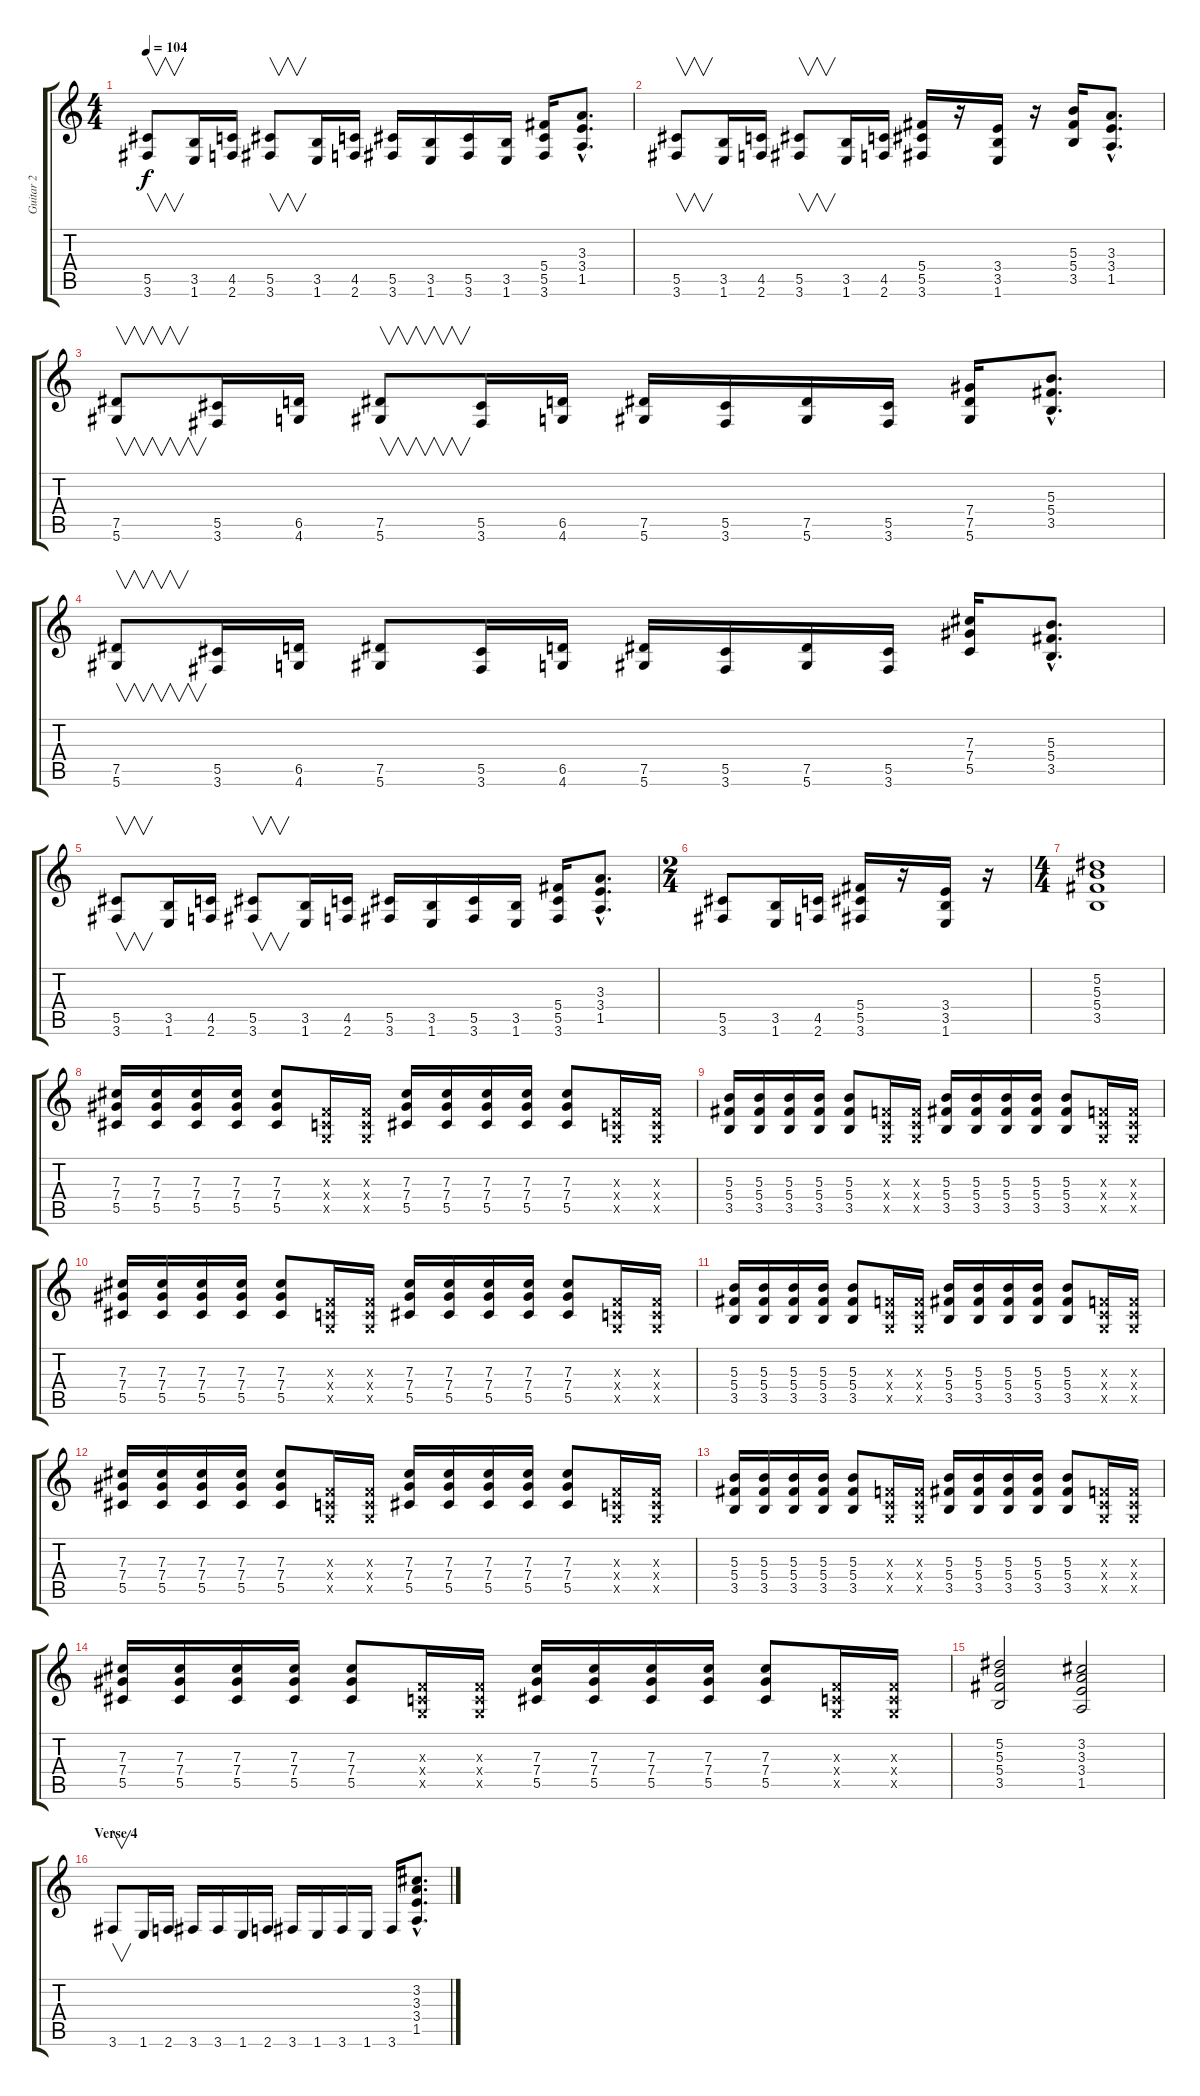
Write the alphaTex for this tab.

\track ("Guitar 2" "Guitar 2") {instrument overdrivenguitar}
\staff {score tabs}
\tuning (Eb4 Bb3 Gb3 Db3 Ab2 Eb2) {hide}
\ts (4 4)
\tempo 104
\clef g2
\ks c
(5.5 3.6).8{v dy f} (3.5 1.6).16 (4.5 2.6).16 (5.5 3.6).8{v} (3.5 1.6).16 (4.5 2.6).16 (5.5 3.6).16 (3.5 1.6).16 (5.5 3.6).16 (3.5 1.6).16 (5.4 5.5 3.6).16 (3.3{hac} 3.4{hac} 1.5{hac}).8{d} |
(5.5 3.6).8{v} (3.5 1.6).16 (4.5 2.6).16 (5.5 3.6).8{v} (3.5 1.6).16 (4.5 2.6).16 (5.4 5.5 3.6).16 r.16 (3.4 3.5 1.6).16 r.16 (5.3 5.4 3.5).16 (3.3{hac} 3.4{hac} 1.5{hac}).8{d} |
(7.5 5.6).8{v} (5.5 3.6).16 (6.5 4.6).16 (7.5 5.6).8{v} (5.5 3.6).16 (6.5 4.6).16 (7.5 5.6).16 (5.5 3.6).16 (7.5 5.6).16 (5.5 3.6).16 (7.4 7.5 5.6).16 (5.3{hac} 5.4{hac} 3.5{hac}).8{d} |
(7.5 5.6).8{v} (5.5 3.6).16 (6.5 4.6).16 (7.5 5.6).8 (5.5 3.6).16 (6.5 4.6).16 (7.5 5.6).16 (5.5 3.6).16 (7.5 5.6).16 (5.5 3.6).16 (7.3 7.4 5.5).16 (5.3{hac} 5.4{hac} 3.5{hac}).8{d} |
(5.5 3.6).8{v} (3.5 1.6).16 (4.5 2.6).16 (5.5 3.6).8{v} (3.5 1.6).16 (4.5 2.6).16 (5.5 3.6).16 (3.5 1.6).16 (5.5 3.6).16 (3.5 1.6).16 (5.4 5.5 3.6).16 (3.3{hac} 3.4{hac} 1.5{hac}).8{d} |
\ts (2 4)
(5.5 3.6).8 (3.5 1.6).16 (4.5 2.6).16 (5.4 5.5 3.6).16 r.16 (3.4 3.5 1.6).16 r.16 |
\ts (4 4)
(5.2 5.3 5.4 3.5).1 |
(7.3 7.4 5.5).16 (7.3 7.4 5.5).16 (7.3 7.4 5.5).16 (7.3 7.4 5.5).16 (7.3 7.4 5.5).8 (-1.3{x} -1.4{x} -1.5{x}).16 (-1.3{x} -1.4{x} -1.5{x}).16 (7.3 7.4 5.5).16 (7.3 7.4 5.5).16 (7.3 7.4 5.5).16 (7.3 7.4 5.5).16 (7.3 7.4 5.5).8 (-1.3{x} -1.4{x} -1.5{x}).16 (-1.3{x} -1.4{x} -1.5{x}).16 |
(5.3 5.4 3.5).16 (5.3 5.4 3.5).16 (5.3 5.4 3.5).16 (5.3 5.4 3.5).16 (5.3 5.4 3.5).8 (-1.3{x} -1.4{x} -1.5{x}).16 (-1.3{x} -1.4{x} -1.5{x}).16 (5.3 5.4 3.5).16 (5.3 5.4 3.5).16 (5.3 5.4 3.5).16 (5.3 5.4 3.5).16 (5.3 5.4 3.5).8 (-1.3{x} -1.4{x} -1.5{x}).16 (-1.3{x} -1.4{x} -1.5{x}).16 |
(7.3 7.4 5.5).16 (7.3 7.4 5.5).16 (7.3 7.4 5.5).16 (7.3 7.4 5.5).16 (7.3 7.4 5.5).8 (-1.3{x} -1.4{x} -1.5{x}).16 (-1.3{x} -1.4{x} -1.5{x}).16 (7.3 7.4 5.5).16 (7.3 7.4 5.5).16 (7.3 7.4 5.5).16 (7.3 7.4 5.5).16 (7.3 7.4 5.5).8 (-1.3{x} -1.4{x} -1.5{x}).16 (-1.3{x} -1.4{x} -1.5{x}).16 |
(5.3 5.4 3.5).16 (5.3 5.4 3.5).16 (5.3 5.4 3.5).16 (5.3 5.4 3.5).16 (5.3 5.4 3.5).8 (-1.3{x} -1.4{x} -1.5{x}).16 (-1.3{x} -1.4{x} -1.5{x}).16 (5.3 5.4 3.5).16 (5.3 5.4 3.5).16 (5.3 5.4 3.5).16 (5.3 5.4 3.5).16 (5.3 5.4 3.5).8 (-1.3{x} -1.4{x} -1.5{x}).16 (-1.3{x} -1.4{x} -1.5{x}).16 |
(7.3 7.4 5.5).16 (7.3 7.4 5.5).16 (7.3 7.4 5.5).16 (7.3 7.4 5.5).16 (7.3 7.4 5.5).8 (-1.3{x} -1.4{x} -1.5{x}).16 (-1.3{x} -1.4{x} -1.5{x}).16 (7.3 7.4 5.5).16 (7.3 7.4 5.5).16 (7.3 7.4 5.5).16 (7.3 7.4 5.5).16 (7.3 7.4 5.5).8 (-1.3{x} -1.4{x} -1.5{x}).16 (-1.3{x} -1.4{x} -1.5{x}).16 |
(5.3 5.4 3.5).16 (5.3 5.4 3.5).16 (5.3 5.4 3.5).16 (5.3 5.4 3.5).16 (5.3 5.4 3.5).8 (-1.3{x} -1.4{x} -1.5{x}).16 (-1.3{x} -1.4{x} -1.5{x}).16 (5.3 5.4 3.5).16 (5.3 5.4 3.5).16 (5.3 5.4 3.5).16 (5.3 5.4 3.5).16 (5.3 5.4 3.5).8 (-1.3{x} -1.4{x} -1.5{x}).16 (-1.3{x} -1.4{x} -1.5{x}).16 |
(7.3 7.4 5.5).16 (7.3 7.4 5.5).16 (7.3 7.4 5.5).16 (7.3 7.4 5.5).16 (7.3 7.4 5.5).8 (-1.3{x} -1.4{x} -1.5{x}).16 (-1.3{x} -1.4{x} -1.5{x}).16 (7.3 7.4 5.5).16 (7.3 7.4 5.5).16 (7.3 7.4 5.5).16 (7.3 7.4 5.5).16 (7.3 7.4 5.5).8 (-1.3{x} -1.4{x} -1.5{x}).16 (-1.3{x} -1.4{x} -1.5{x}).16 |
(5.2 5.3 5.4 3.5).2 (3.2 3.3 3.4 1.5).2 |
\section ("" "Verse 4")
3.6.8{v} 1.6.16 2.6.16 3.6.16 3.6.16 1.6.16 2.6.16 3.6.16 1.6.16 3.6.16 1.6.16 3.6.16 (3.2{hac} 3.3{hac} 3.4{hac} 1.5{hac}).8{d}
